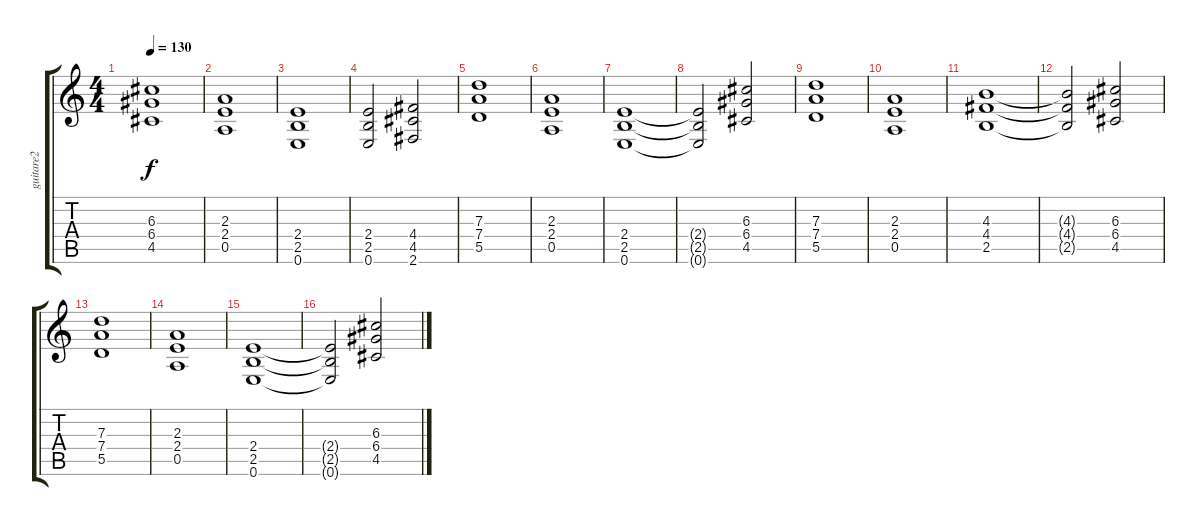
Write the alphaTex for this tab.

\track ("guitare2" "guitare2") {instrument overdrivenguitar}
\staff {score tabs}
\tuning (E4 B3 G3 D3 A2 E2) {hide}
\ts (4 4)
\tempo 130
\clef g2
\ks c
(6.3 6.4 4.5).1{dy f} |
(2.3 2.4 0.5).1 |
(2.4 2.5 0.6).1 |
(2.4 2.5 0.6).2 (4.4 4.5 2.6).2 |
(7.3 7.4 5.5).1 |
(2.3 2.4 0.5).1 |
(2.4 2.5 0.6).1 |
(2.4{t} 2.5{t} 0.6{t}).2 (6.3 6.4 4.5).2 |
(7.3 7.4 5.5).1 |
(2.3 2.4 0.5).1 |
(4.3 4.4 2.5).1 |
(4.3{t} 4.4{t} 2.5{t}).2 (6.3 6.4 4.5).2 |
(7.3 7.4 5.5).1 |
(2.3 2.4 0.5).1 |
(2.4 2.5 0.6).1 |
(2.4{t} 2.5{t} 0.6{t}).2 (6.3 6.4 4.5).2
